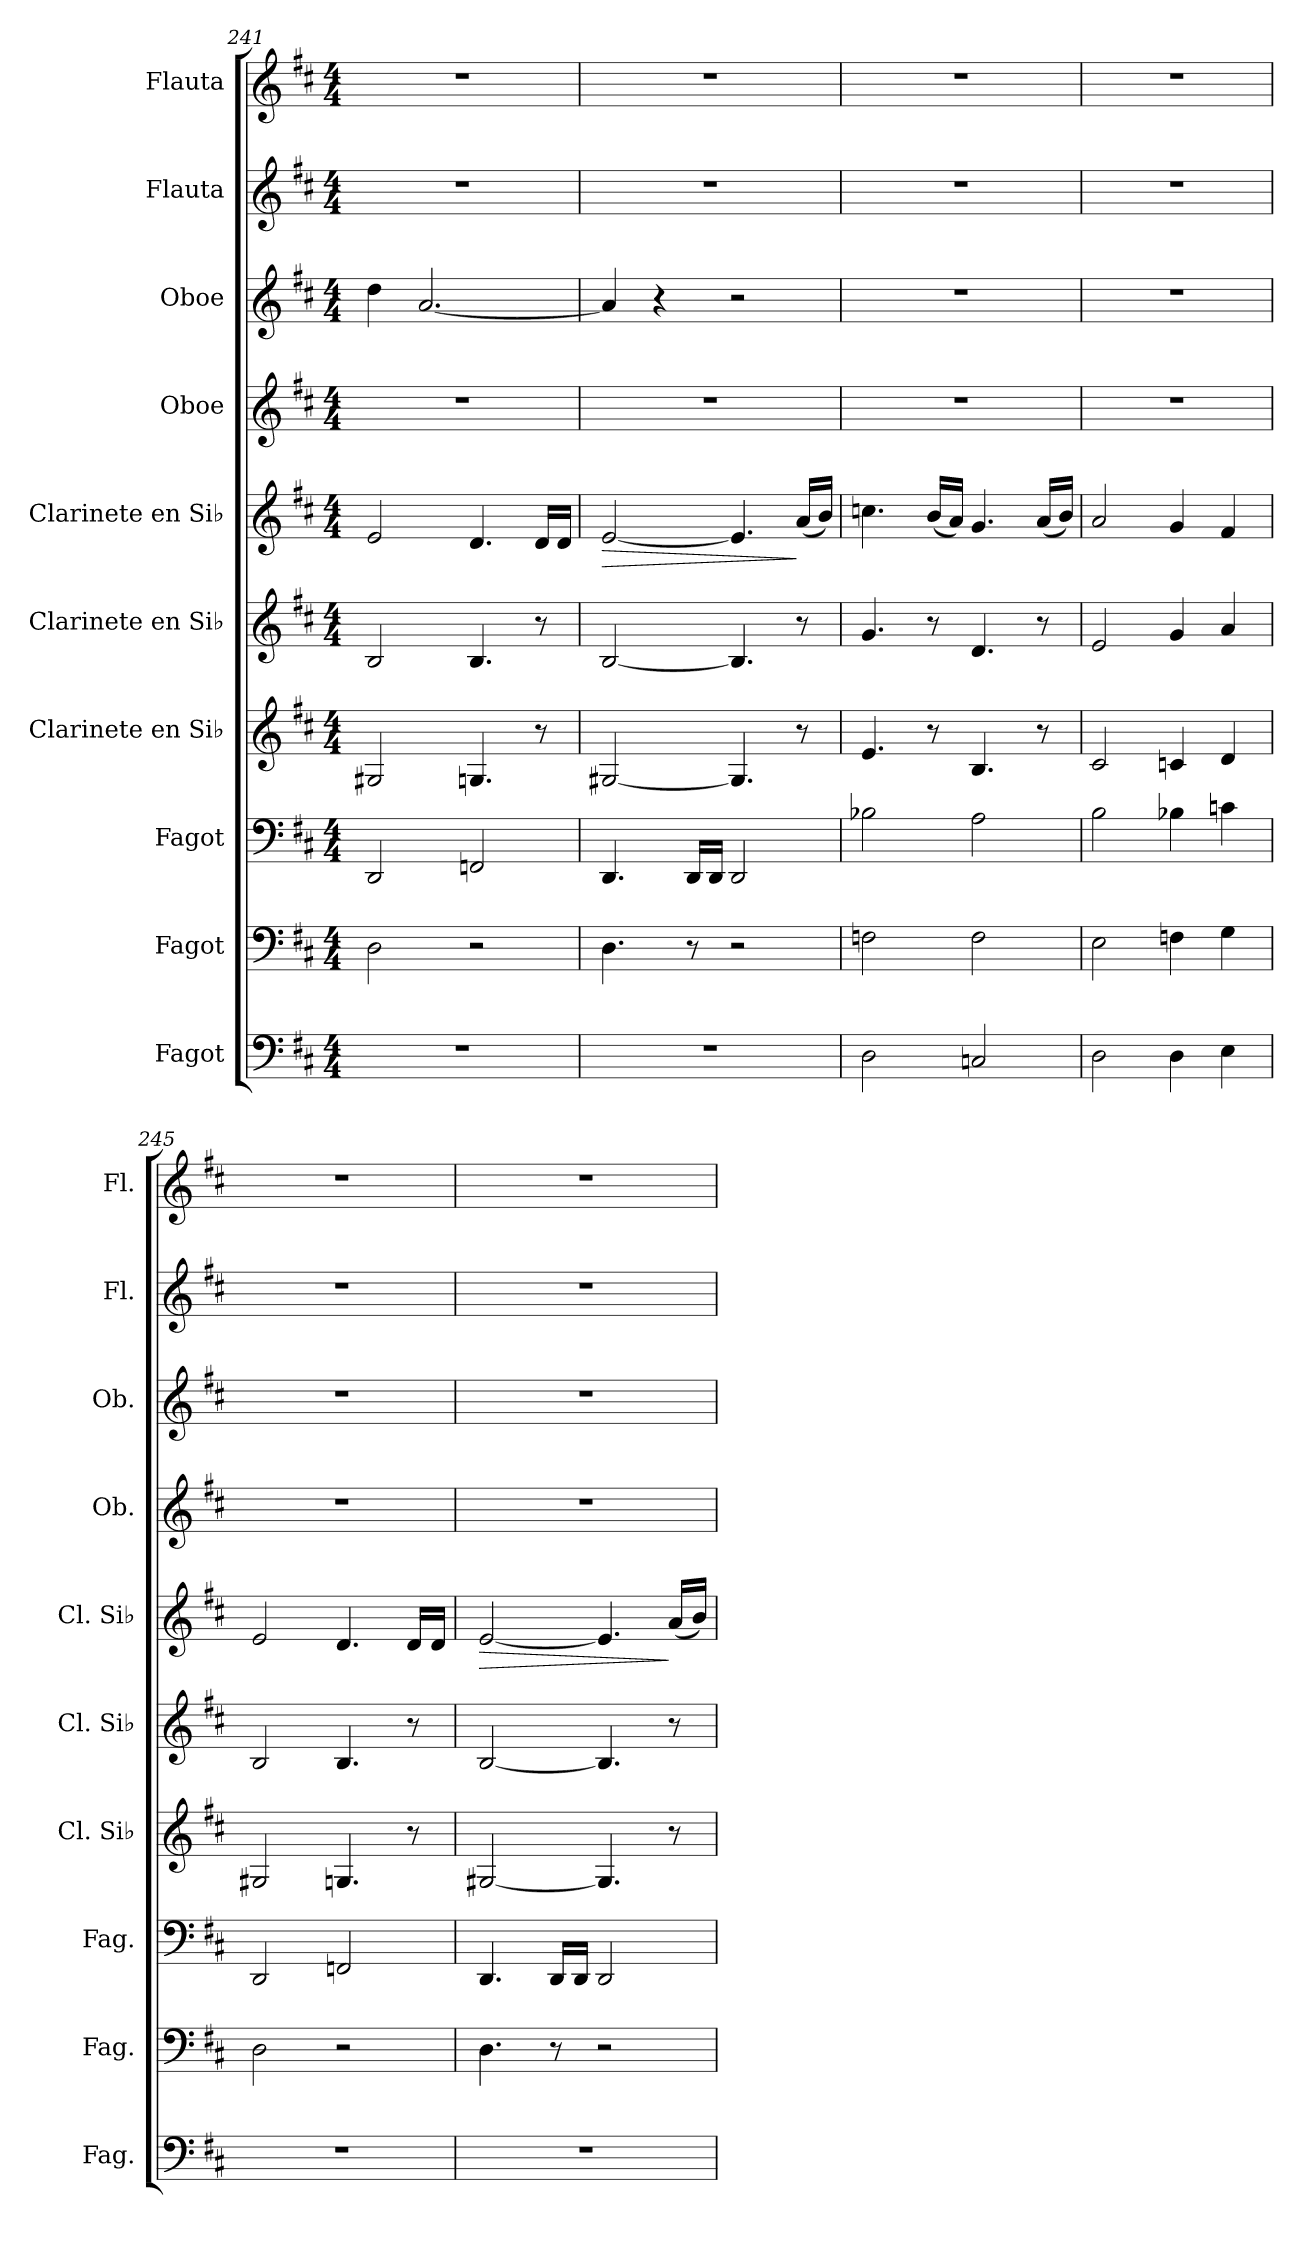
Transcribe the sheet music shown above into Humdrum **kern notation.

**kern	**kern	**kern	**kern	**kern	**kern	**dynam	**kern	**kern	**kern	**kern
*part10	*part9	*part8	*part7	*part6	*part5	*part5	*part4	*part3	*part2	*part1
*staff10	*staff9	*staff8	*staff7	*staff6	*staff5	*staff5	*staff4	*staff3	*staff2	*staff1
*I"Fagot	*I"Fagot	*I"Fagot	*I"Clarinete en Si♭	*I"Clarinete en Si♭	*I"Clarinete en Si♭	*	*I"Oboe	*I"Oboe	*I"Flauta	*I"Flauta
*I'Fag.	*I'Fag.	*I'Fag.	*I'Cl. Si♭	*I'Cl. Si♭	*I'Cl. Si♭	*	*I'Ob.	*I'Ob.	*I'Fl.	*I'Fl.
!!LO:PB:g=z
*clefF4	*clefF4	*clefF4	*clefG2	*clefG2	*clefG2	*	*clefG2	*clefG2	*clefG2	*clefG2
*	*	*	*ITrd1c2	*ITrd1c2	*ITrd1c2	*	*	*	*	*
*k[f#c#]	*k[f#c#]	*k[f#c#]	*k[]	*k[]	*k[]	*	*k[f#c#]	*k[f#c#]	*k[f#c#]	*k[f#c#]
*M4/4	*M4/4	*M4/4	*M4/4	*M4/4	*M4/4	*	*M4/4	*M4/4	*M4/4	*M4/4
=241	=241	=241	=241	=241	=241	=241	=241	=241	=241	=241
1r	2D\	2DD/	2F#X/	2A/	2d/	.	1r	4dd\	1r	1r
.	.	.	.	.	.	.	.	[2.a/	.	.
.	2r	2FFn/	4.Fn/	4.A/	4.c/	.	.	.	.	.
.	.	.	8r	8r	16c/LL	.	.	.	.	.
.	.	.	.	.	16c/JJ	.	.	.	.	.
=242	=242	=242	=242	=242	=242	=242	=242	=242	=242	=242
!	!	!	!	!	!	!LO:HP:b	!	!	!	!
1r	4.D\	4.DD/	[2F#X/	[2A/	[2d/	>	1r	4a/]	1r	1r
.	.	.	.	.	.	.	.	4r	.	.
.	8r	16DD/LL	.	.	.	.	.	.	.	.
.	.	16DD/JJ	.	.	.	.	.	.	.	.
.	2r	2DD/	4.F#/]	4.A/]	4.d/]	.	.	2r	.	.
.	.	.	8r	8r	(16g/LL	]	.	.	.	.
.	.	.	.	.	16a/JJ)	.	.	.	.	.
=243	=243	=243	=243	=243	=243	=243	=243	=243	=243	=243
2D\	2Fn\	2B-X\	4.d/	4.f/	4.b-X\	.	1r	1r	1r	1r
.	.	.	8r	8r	(16a/LL	.	.	.	.	.
.	.	.	.	.	16g/JJ)	.	.	.	.	.
2Cn/	2F\	2A\	4.A/	4.c/	4.f/	.	.	.	.	.
.	.	.	8r	8r	(16g/LL	.	.	.	.	.
.	.	.	.	.	16a/JJ)	.	.	.	.	.
=244	=244	=244	=244	=244	=244	=244	=244	=244	=244	=244
2D\	2E\	2B\	2B/	2d/	2g/	.	1r	1r	1r	1r
4D\	4Fn\	4B-X\	4B-X/	4f/	4f/	.	.	.	.	.
4E\	4G\	4cn\	4c/	4g/	4e/	.	.	.	.	.
=245	=245	=245	=245	=245	=245	=245	=245	=245	=245	=245
1r	2D\	2DD/	2F#X/	2A/	2d/	.	1r	1r	1r	1r
.	2r	2FFn/	4.Fn/	4.A/	4.c/	.	.	.	.	.
.	.	.	8r	8r	16c/LL	.	.	.	.	.
.	.	.	.	.	16c/JJ	.	.	.	.	.
=246	=246	=246	=246	=246	=246	=246	=246	=246	=246	=246
!	!	!	!	!	!	!LO:HP:b	!	!	!	!
1r	4.D\	4.DD/	[2F#X/	[2A/	[2d/	>	1r	1r	1r	1r
.	8r	16DD/LL	.	.	.	.	.	.	.	.
.	.	16DD/JJ	.	.	.	.	.	.	.	.
.	2r	2DD/	4.F#/]	4.A/]	4.d/]	.	.	.	.	.
.	.	.	8r	8r	(16g/LL	]	.	.	.	.
.	.	.	.	.	16a/JJ)	.	.	.	.	.
=	=	=	=	=	=	=	=	=	=	=
*-	*-	*-	*-	*-	*-	*-	*-	*-	*-	*-
